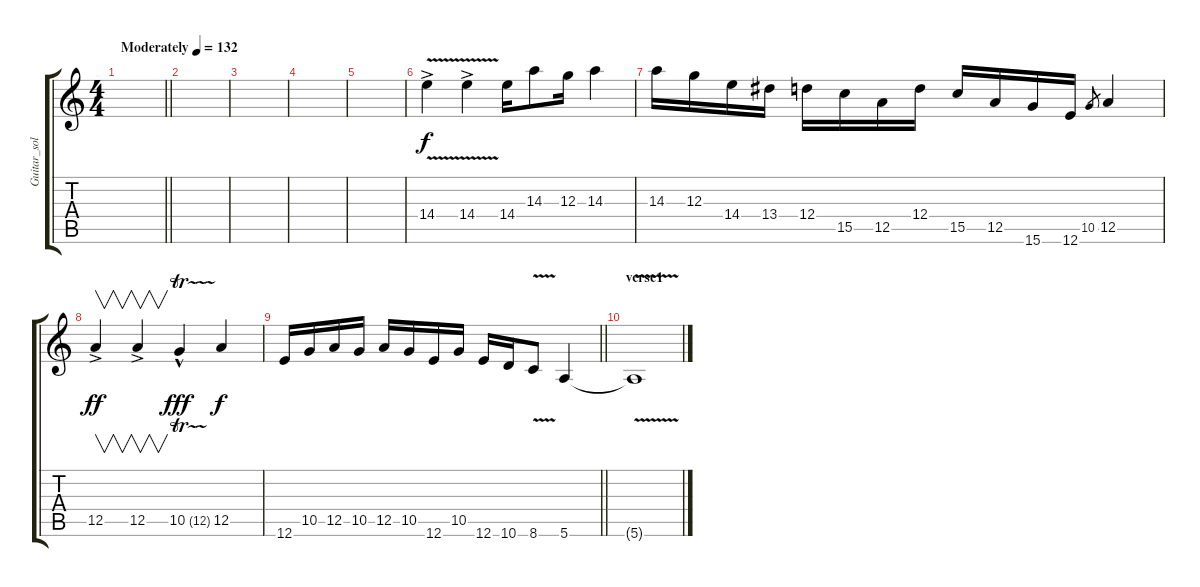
\track ("Guitar_solo" "Guitar_sol") {instrument distortionguitar}
\staff {score tabs}
\tuning (E4 B3 G3 D3 A2 E2) {hide}
\ts (4 4)
\tempo (132 "Moderately")
\clef g2
\barLineRight lightlight
\ks c
|
|
|
|
|
14.4{v ac}.4 14.4{v ac}.4 14.4.16{dy f} 14.3.8 12.3.16 14.3.4 |
14.3.16 12.3.16 14.4.16 13.4.16 12.4.16 15.5.16 12.5.16 12.4.16 15.5.16 12.5.16 15.6.16 12.6.16 10.5.8{gr} 12.5.4 |
12.5{ac}.4{v dy ff} 12.5{ac}.4{v} 10.5{tr (12 32) hac}.4{dy fff} 12.5.4{dy f} |
\barLineRight lightlight
12.6.16 10.5.16 12.5.16 10.5.16 12.5.16 10.5.16 12.6.16 10.5.16 12.6.16 10.6.16 8.6{v}.8 5.6.4 |
\section ("" "verse1")
5.6{v t}.1{volume 7}
